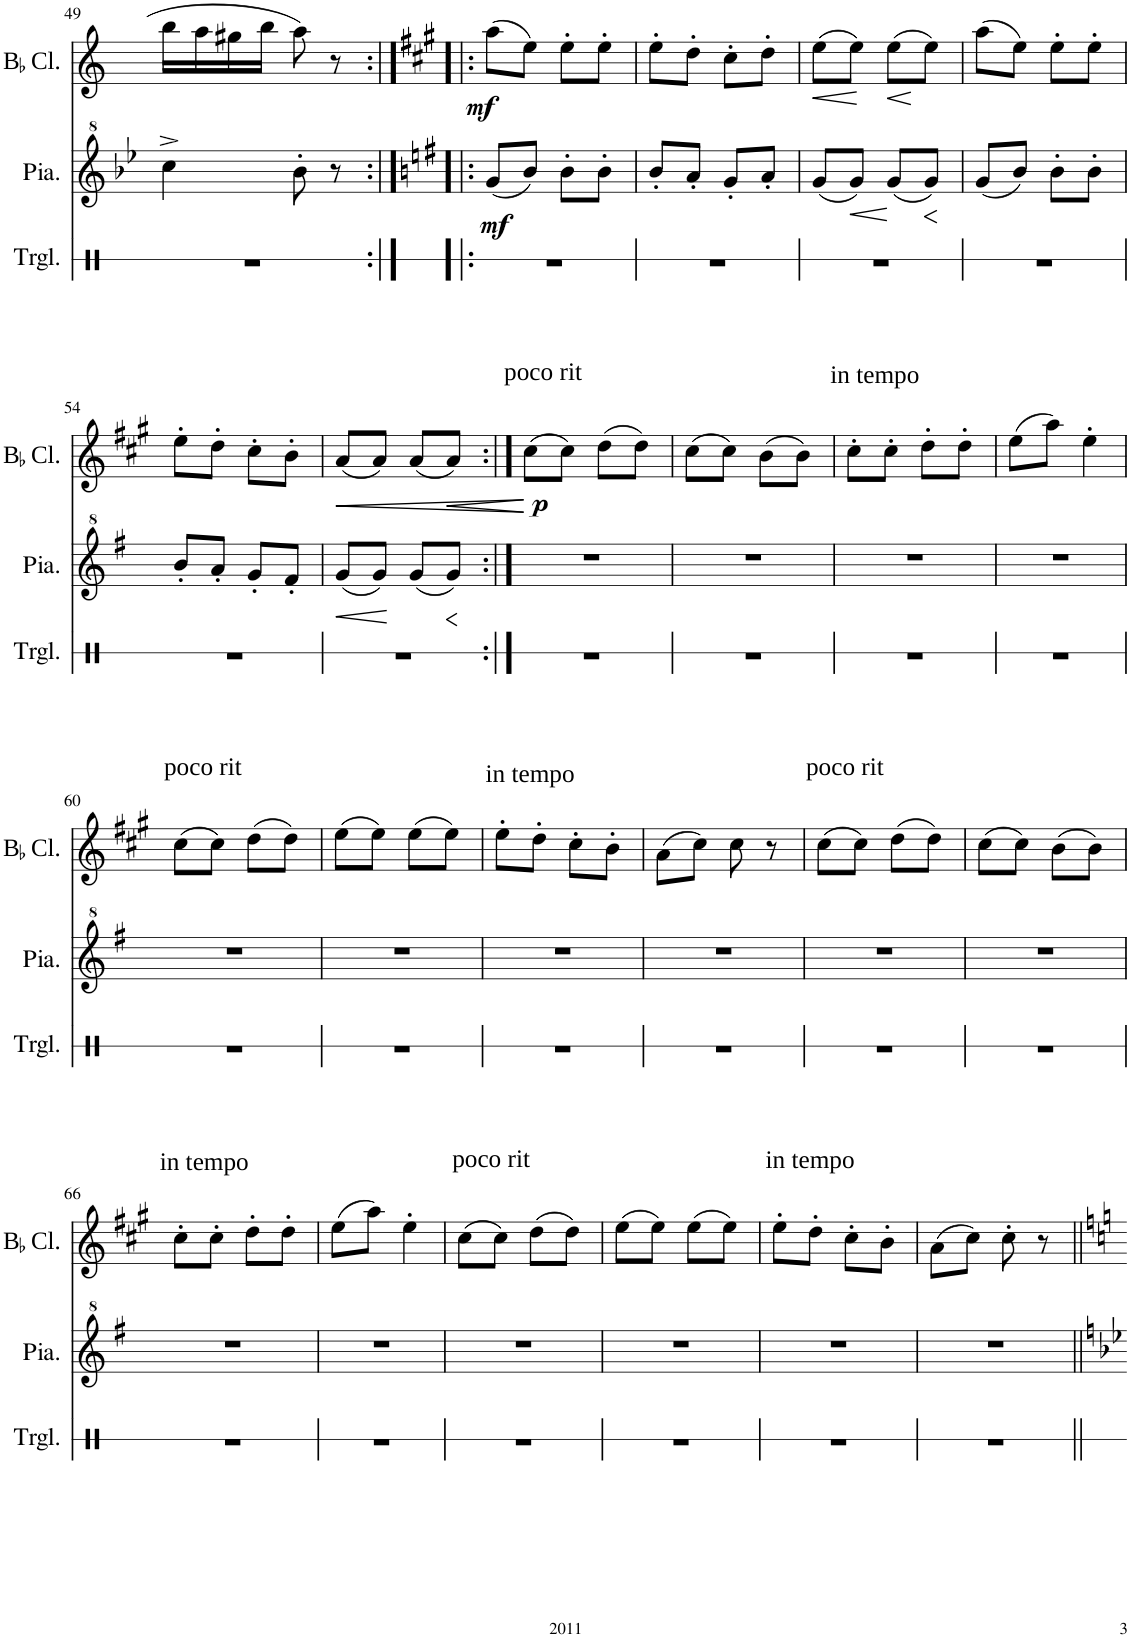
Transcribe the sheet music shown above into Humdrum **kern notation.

**kern	**kern	**dynam	**kern	**dynam
*part3	*part2	*part2	*part1	*part1
*staff3	*staff2	*staff2	*staff1	*staff1
*I"Triangle	*I"Piano	*	*I"BaccidentalFlat Clarinet	*
*I'Trgl.	*I'Pia.	*	*I'BaccidentalFlat Cl.	*
!!LO:PB:g=z
*clefX	*clefG^2	*	*clefG2	*
*	*	*	*Trd1c2	*
*k[]	*k[b-e-]	*	*k[]	*
*M2/4	*M2/4	*	*M2/4	*
=49	=49	=49	=49	=49
2r	4ccc^\	.	16bb\LL	.
.	.	.	16aa\	.
.	.	.	16gg#X\	.
.	.	.	16bb\JJ	.
.	8bb-'\	.	8aa\	.
.	8r	.	8r	.
=50:|!|:	=50:|!|:	=50:|!|:	=50:|!|:	=50:|!|:
*	*k[f#]	*	*k[f#c#g#]	*
!	!	!LO:DY:b	!	!LO:DY:b
2r	(8gg/L	mf	(8aa\L	mf
.	8bb/J)	.	8ee\J)	.
.	8bb'\L	.	8ee'\L	.
.	8bb'\J	.	8ee'\J	.
=51	=51	=51	=51	=51
2r	8bb'/L	.	8ee'\L	.
.	8aa'/J	.	8dd'\J	.
.	8gg'/L	.	8cc#'\L	.
.	8aa'/J	.	8dd'\J	.
=52	=52	=52	=52	=52
!	!	!	!	!LO:HP:b
2r	(8gg/L	.	(8ee\L	<
!	!	!LO:HP:b	!	!
.	8gg/J)	<	8ee\J)	.
!	!	!	!	!LO:HP:b
.	(8gg/L	.	(8ee\L	<
!	!	!LO:HP:b	!	!
.	8gg/J)	<	8ee\J)	.
.	.	[ [	.	[ [
=53	=53	=53	=53	=53
2r	(8gg/L	.	(8aa\L	.
.	8bb/J)	.	8ee\J)	.
.	8bb'\L	.	8ee'\L	.
.	8bb'\J	.	8ee'\J	.
!!LO:LB:g=z
=54	=54	=54	=54	=54
2r	8bb'/L	.	8ee'\L	.
.	8aa'/J	.	8dd'\J	.
.	8gg'/L	.	8cc#'\L	.
.	8ff#'/J	.	8b'\J	.
=55	=55	=55	=55	=55
!	!	!LO:HP:b	!	!LO:HP:b
2r	(8gg/L	<	(8a/L	<
.	8gg/J)	.	8a/J)	.
.	(8gg/L	.	(8a/L	.
!	!	!LO:HP:b	!	!LO:HP:b
.	8gg/J)	<	8a/J)	<
.	.	[ [	.	[ [
=56:|!	=56:|!	=56:|!	=56:|!	=56:|!
!	!	!	!LO:TX:a:t=poco rit	!
!	!	!	!	!LO:DY:b
2r	2r	.	(8cc#\L	p
.	.	.	8cc#\J)	.
.	.	.	(8dd\L	.
.	.	.	8dd\J)	.
=57	=57	=57	=57	=57
2r	2r	.	(8cc#\L	.
.	.	.	8cc#\J)	.
.	.	.	(8b\L	.
.	.	.	8b\J)	.
=58	=58	=58	=58	=58
!	!	!	!LO:TX:a:t=in tempo	!
2r	2r	.	8cc#'\L	.
.	.	.	8cc#'\J	.
.	.	.	8dd'\L	.
.	.	.	8dd'\J	.
=59	=59	=59	=59	=59
2r	2r	.	(8ee\L	.
.	.	.	8aa\J)	.
.	.	.	4ee'\	.
!!LO:LB:g=z
=60	=60	=60	=60	=60
!	!	!	!LO:TX:a:t=poco rit	!
2r	2r	.	(8cc#\L	.
.	.	.	8cc#\J)	.
.	.	.	(8dd\L	.
.	.	.	8dd\J)	.
=61	=61	=61	=61	=61
2r	2r	.	(8ee\L	.
.	.	.	8ee\J)	.
.	.	.	(8ee\L	.
.	.	.	8ee\J)	.
=62	=62	=62	=62	=62
!	!	!	!LO:TX:a:t=in tempo	!
2r	2r	.	8ee'\L	.
.	.	.	8dd'\J	.
.	.	.	8cc#'\L	.
.	.	.	8b'\J	.
=63	=63	=63	=63	=63
2r	2r	.	(8a\L	.
.	.	.	8cc#\J)	.
.	.	.	8cc#\	.
.	.	.	8r	.
=64	=64	=64	=64	=64
!	!	!	!LO:TX:a:t=poco rit	!
2r	2r	.	(8cc#\L	.
.	.	.	8cc#\J)	.
.	.	.	(8dd\L	.
.	.	.	8dd\J)	.
=65	=65	=65	=65	=65
2r	2r	.	(8cc#\L	.
.	.	.	8cc#\J)	.
.	.	.	(8b\L	.
.	.	.	8b\J)	.
!!LO:LB:g=z
=66	=66	=66	=66	=66
!	!	!	!LO:TX:a:t=in tempo	!
2r	2r	.	8cc#'\L	.
.	.	.	8cc#'\J	.
.	.	.	8dd'\L	.
.	.	.	8dd'\J	.
=67	=67	=67	=67	=67
2r	2r	.	(8ee\L	.
.	.	.	8aa\J)	.
.	.	.	4ee'\	.
=68	=68	=68	=68	=68
!	!	!	!LO:TX:a:t=poco rit	!
2r	2r	.	(8cc#\L	.
.	.	.	8cc#\J)	.
.	.	.	(8dd\L	.
.	.	.	8dd\J)	.
=69	=69	=69	=69	=69
2r	2r	.	(8ee\L	.
.	.	.	8ee\J)	.
.	.	.	(8ee\L	.
.	.	.	8ee\J)	.
=70	=70	=70	=70	=70
!	!	!	!LO:TX:a:t=in tempo	!
2r	2r	.	8ee'\L	.
.	.	.	8dd'\J	.
.	.	.	8cc#'\L	.
.	.	.	8b'\J	.
=71	=71	=71	=71	=71
2r	2r	.	(8a\L	.
.	.	.	8cc#\J)	.
.	.	.	8cc#'\	.
.	.	.	8r	.
=||	=||	=||	=||	=||
*-	*-	*-	*-	*-
